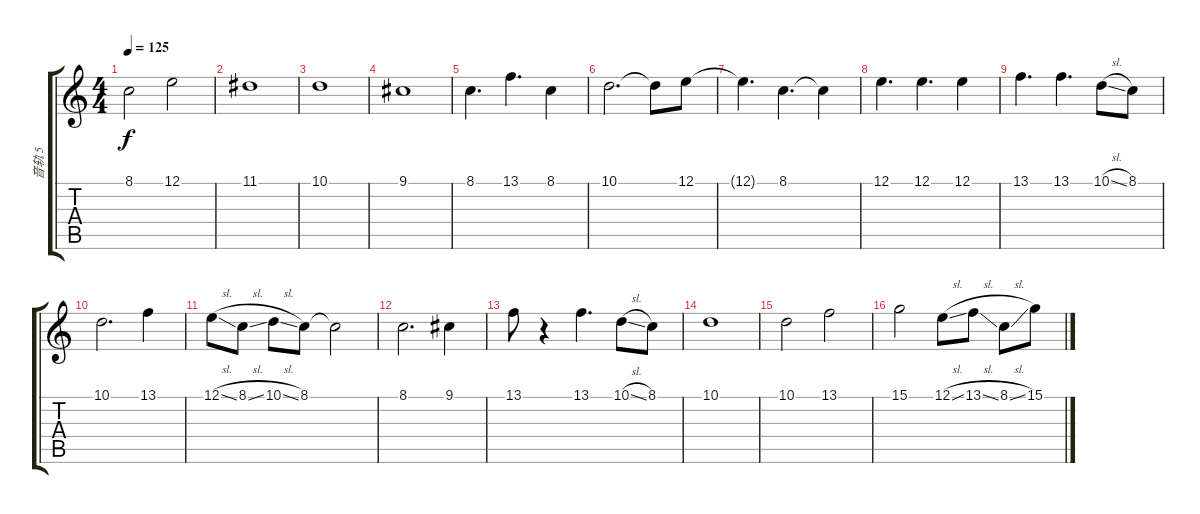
\track ("音轨 5" "音轨 5") {instrument violin}
\staff {score tabs}
\tuning (E4 B3 G3 D3 A2 E2) {hide}
\ts (4 4)
\tempo 125
\clef g2
\ks c
8.1.2{dy f} 12.1.2 |
11.1.1 |
10.1.1 |
9.1.1 |
8.1.4{d} 13.1.4{d} 8.1.4 |
10.1.2{d} 10.1{t}.8 12.1.8 |
12.1{t}.4{d} 8.1.4{d} 8.1{t}.4 |
12.1.4{d} 12.1.4{d} 12.1.4 |
13.1.4{d} 13.1.4{d} 10.1{sl}.8 8.1.8 |
10.1.2{d} 13.1.4 |
12.1{sl}.8 8.1{sl}.8 10.1{sl}.8 8.1.8 8.1{t}.2 |
8.1.2{d} 9.1.4 |
13.1.8 r.4 13.1.4{d} 10.1{sl}.8 8.1.8 |
10.1.1 |
10.1.2 13.1.2 |
15.1.2 12.1{sl}.8 13.1{sl}.8 8.1{sl}.8 15.1.8
